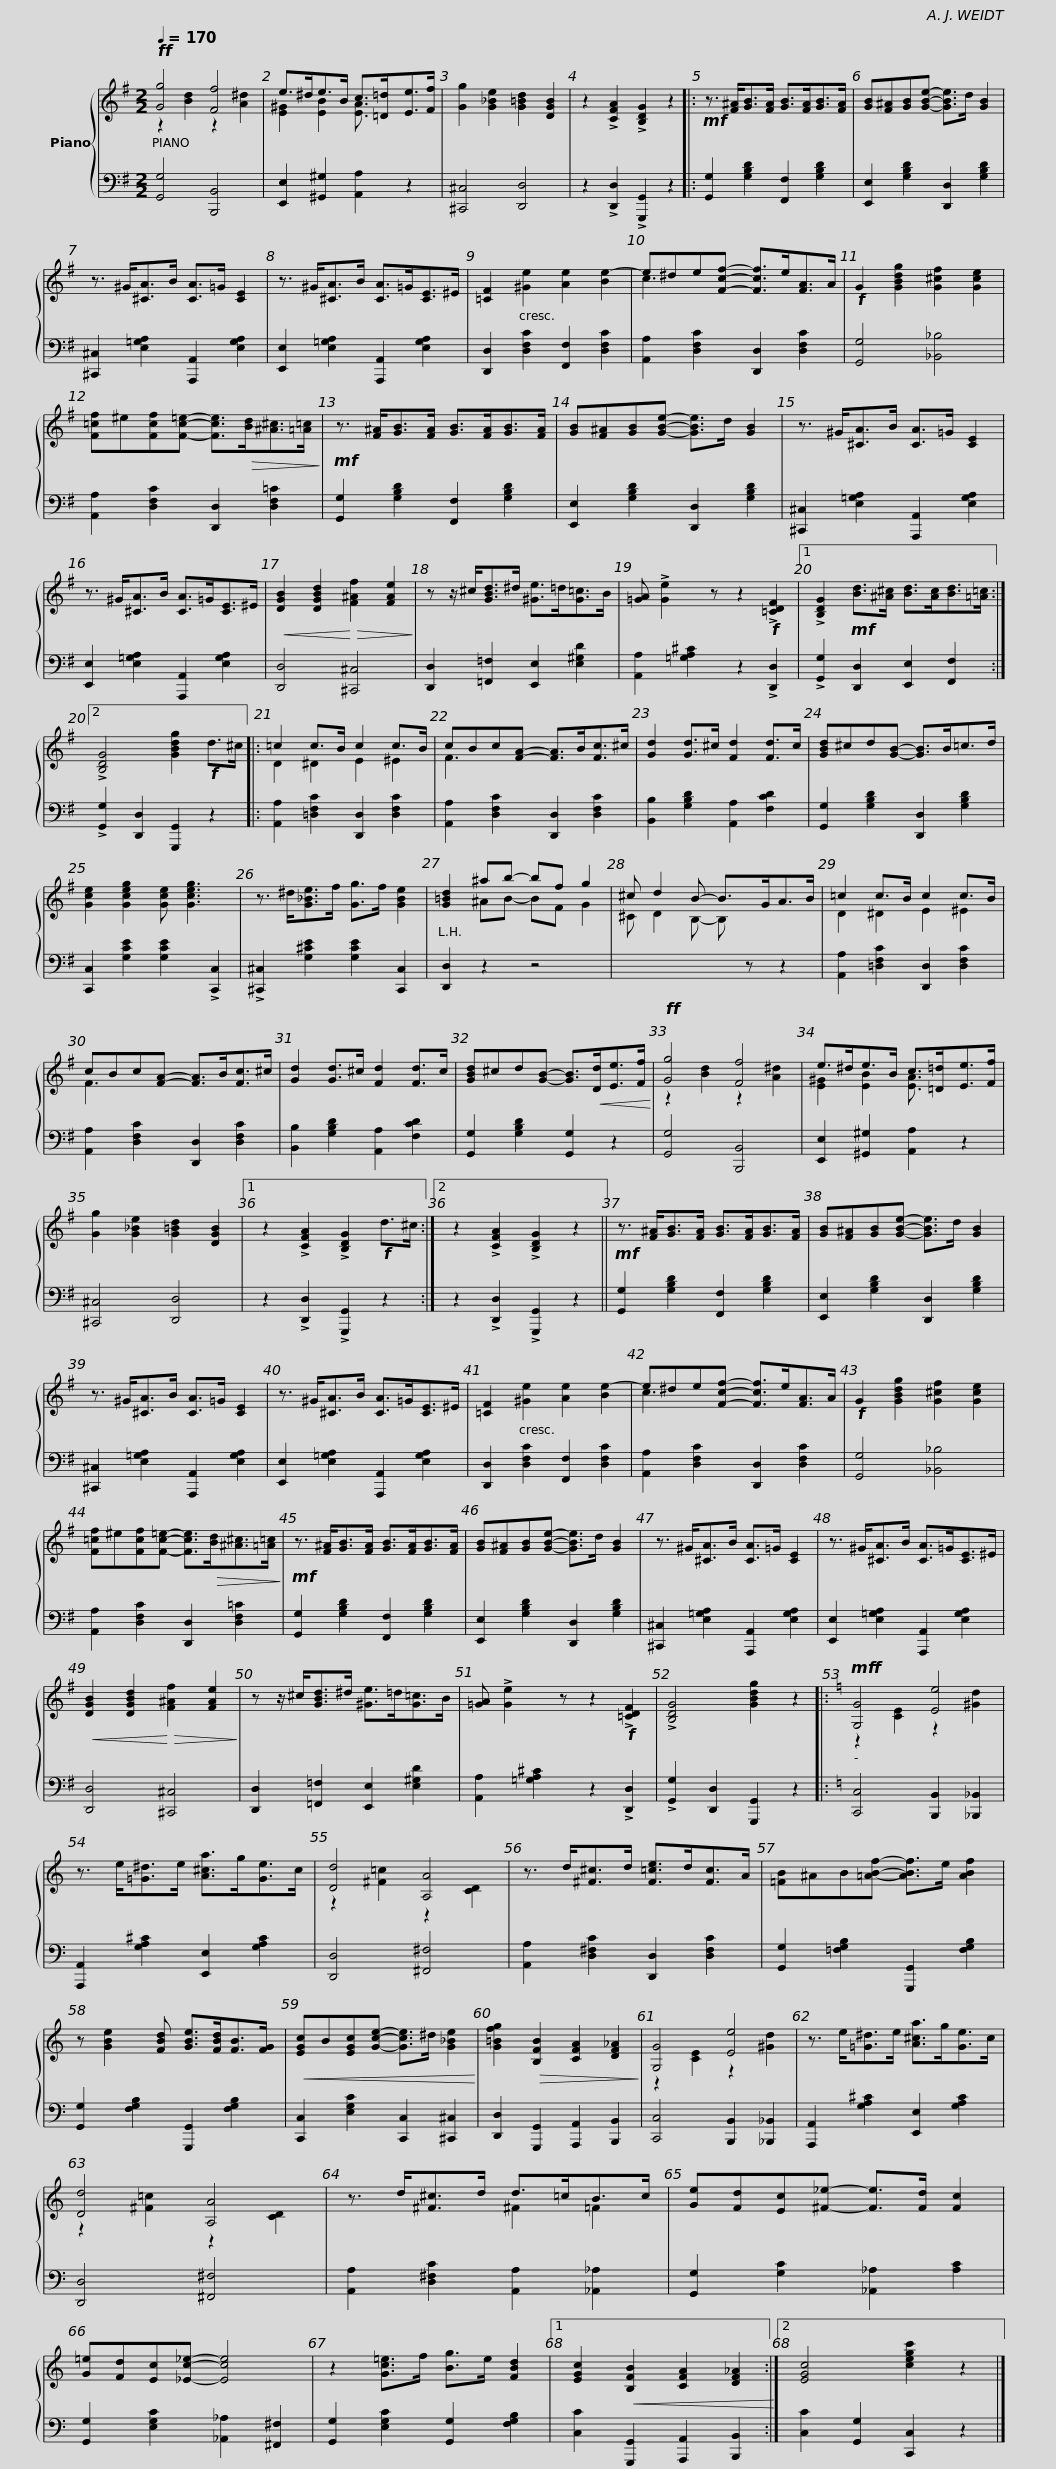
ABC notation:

X:1
%%score { ( 1 2 ) | 3 }
L:1/8
Q:1/4=170
M:2/2
I:linebreak $
K:G
V:1 treble
V:2 treble
V:3 bass
V:1
!ff! [Gg]4 [Ff]4 | e>^de>B c>[=D=d][Ee]>[Ff] | [Gg]2 [G_Be]2 [G=Bd]2 [DGB]2 | z2 !>![CFA]2 !>![B,DG]2 z2 |:$!mf! z3/2 [F^A]<[GB][FA]/ [GB]>[FA][GB]>[FA] | %5
 [GB][F^A][GB][GBe]- [GBe]>d [GB]2 | z3/2 ^G<[^CA]B/ [CA]>=G [CE]2 | z3/2 ^G<[^CA]B/ [CA]>=G[CE]>^E |$ [=CF]2 [^Ge]2 [Ae]2 [Be-]2 | e^de[Fcf]- [Fcf]>e[FA]>A | %10
!f! G2 [GBdg]2 [G^cf]2 [Gce]2 | [F=cf]^e[Fcf][Fc=e]- [Fce]>!>(![Bd][^A^c]>[=A=c]!>)! |!mf! z3/2 [F^A]<[GB][FA]/ [GB]>[FA][GB]>[FA] | [GB][F^A][GB][GBe]- [GBe]>d [GB]2 |$ z3/2 ^G<[^CA]B/ [CA]>=G [CE]2 | %15
 z3/2 ^G<[^CA]B/ [CA]>=G[CE]>^E |!<(! [DGB]2 [DGBd]2!<)!!>(! [F^Af]2 [FAe]2!>)! | z z/ ^c<[GBd]^d/ [^Ge]>=d[G=c]>B |$ [=GA] !>![Ge]2 z z2!f! !>![=CDF]2 |1 !>![B,DG]2!mf! [Bd]>[^A^c] [Bd]>[Ac][Bd]>[=A=c] :|2 %20
 !>![B,DG]4 [GBdg]2!f! d>^c |: =c2 c>B c2 c>B | cBc[FA]- [FA]>B[Fc]>^c |$ [Gd]2 [Gd]>^c [Fd]2 [Fd]>c | [GBd]^cd[GB]- [GB]>B=c>d | %25
 [Gce]2 [Gceg]2 [Gce] [Gceg]3 | z3/2 ^d<[G_Be]f/ [Gg]>f [GBe]2 | [G=Bd]2 ^ab- bf g2 |$ ^c d2 B- B>GA>B | =c2 c>B c2 c>B | %30
 cBc[FA]- [FA]>B[Fc]>^c | [Gd]2 [Gd]>^c [Fd]2 [Fd]>c | [GBd]^cd[GB]- [GB]>!<(![Dd][Ee]>[Ff]!<)! |$!ff! [Gg]4 [Ff]4 | e>^de>B c>[=D=d][Ee]>[Ff] | %35
 [Gg]2 [G_Be]2 [G=Bd]2 [DGB]2 |1 z2 !>![CFA]2 !>![B,DG]2!f! d>^c :|2 z2 !>![CFA]2 !>![B,DG]2 z2 ||$!mf! z3/2 [F^A]<[GB][FA]/ [GB]>[FA][GB]>[FA] | [GB][F^A][GB][GBe]- [GBe]>d [GB]2 | %40
 z3/2 ^G<[^CA]B/ [CA]>=G [CE]2 | z3/2 ^G<[^CA]B/ [CA]>=G[CE]>^E | [=CF]2 [^Ge]2 [Ae]2 [Be-]2 |$ e^de[Fcf]- [Fcf]>e[FA]>A |!f! G2 [GBdg]2 [G^cf]2 [Gce]2 | %45
 [F=cf]^e[Fcf][Fc=e]- [Fce]>!>(![Bd][^A^c]>[=A=c]!>)! |!mf! z3/2 [F^A]<[GB][FA]/ [GB]>[FA][GB]>[FA] | [GB][F^A][GB][GBe]- [GBe]>d [GB]2 |$ z3/2 ^G<[^CA]B/ [CA]>=G [CE]2 | z3/2 ^G<[^CA]B/ [CA]>=G[CE]>^E | %50
!<(! [DGB]2 [DGBd]2!<)!!>(! [F^Af]2 [FAe]2!>)! | z z/ ^c<[GBd]^d/ [^Ge]>=d[G=c]>B |$ [=GA] !>![Ge]2 z z2!f! !>![=CDF]2 | !>![B,DG]4 [GBdg]2 z2 |:[K:C]!mf!!f! [G,G]4 [Ee]4 | %55
 z3/2 e<[=G^d]e/ [A^ca]>g[Ge]>c | [Dd]4 [A,A]4 |$ z3/2 d<[^F^c]d/ [F=ce]>d[Fc]>A | [=FB]^AB[=ABf]- [ABf]>e [ABf]2 | z [GBe]2 [FBd] [GBe]>[FBd][FB]>[FG] | %60
!<(! [EGc]B[EGc][Gce]- [Gce]>^d [G_Be]2!<)! | [G=Bfg]2!>(! [B,FB]2 [CFA]2 [DF_A]2!>)! |$ [G,G]4 [Ee]4 | z3/2 e<[=G^d]e/ [A^ca]>g[Ge]>c | [Dd]4 [A,A]4 | %65
 z3/2 d<[^F^c]d/ d>=cB>c |$ [Ge][Fd][Ec][^F_e]- [Fe]>[Fd] [Fc]2 | [G=e][Fd][Ec][_Ec_e]- [Ece]4 | z2 [Gc=e]>f [Bg]>e [FBd]2 |1 [EGc]2!<(! [B,FB]2 [CFA]2 [DF_A]2!<)! :|2 %70
 [EGc]4 [cegc']2 z2 |] %71
V:2
 z2 [Bd]2 z2 [A^d]2 | [E^G]2 [EB]2 [EA]3/2 x5/2 | x8 | x8 |:$ x8 | %5
 x8 | x8 | x8 |$ x8 | c3 x5 | %10
 x8 | x8 | x8 | x8 |$ x8 | %15
 x8 | x8 | x8 |$ x8 |1 x8 :|2 %20
 x8 |: D2 ^D2 E2 ^E2 | F3 x5 |$ x8 | x8 | %25
 x8 | x8 | x2 ^AB- BF G2 |$ ^C D2 B,- B, x3 | D2 ^D2 E2 ^E2 | %30
 F3 x5 | x8 | x8 |$ z2 [Bd]2 z2 [A^d]2 | [E^G]2 [EB]2 [EA]3/2 x5/2 | %35
 x8 |1 x8 :|2 x8 ||$ x8 | x8 | %40
 x8 | x8 | x8 |$ c3 x5 | x8 | %45
 x8 | x8 | x8 |$ x8 | x8 | %50
 x8 | x8 |$ x8 | x8 |:[K:C] z2 [CE]2 z2 [^Gd]2 | %55
 x8 | z2 [^F=c]2 z2 [CD]2 |$ x8 | x8 | x8 | %60
 x8 | x8 |$ z2 [CE]2 z2 [^Gd]2 | x8 | z2 [^F=c]2 z2 [CD]2 | %65
 x4 ^F2 =F2 |$ x8 | x8 | x8 |1 x8 :|2 %70
 x8 |] %71
V:3
 [G,,G,]4 [B,,,B,,]4 | [E,,E,]2 [^G,,^G,]2 [A,,A,]2 z2 | [^C,,^C,]4 [D,,D,]4 | z2 !>![D,,D,]2 !>![G,,,G,,]2 z2 |:$ [G,,G,]2 [G,B,D]2 [F,,F,]2 [G,B,D]2 | %5
 [E,,E,]2 [G,B,D]2 [D,,D,]2 [G,B,D]2 | [^C,,^C,]2 [E,=G,A,]2 [A,,,A,,]2 [E,G,A,]2 | [E,,E,]2 [E,=G,A,]2 [A,,,A,,]2 [E,G,A,]2 |$ [D,,D,]2 [D,F,C]2 [F,,F,]2 [D,F,C]2 | [A,,A,]2 [D,F,C]2 [D,,D,]2 [D,F,C]2 | %10
 [G,,G,]4 [_B,,_B,]4 | [A,,A,]2 [D,F,C]2 [D,,D,]2 [D,F,=C]2 | [G,,G,]2 [G,B,D]2 [F,,F,]2 [G,B,D]2 | [E,,E,]2 [G,B,D]2 [D,,D,]2 [G,B,D]2 |$ [^C,,^C,]2 [E,=G,A,]2 [A,,,A,,]2 [E,G,A,]2 | %15
 [E,,E,]2 [E,=G,A,]2 [A,,,A,,]2 [E,G,A,]2 | [D,,D,]4 [^C,,^C,]4 | [D,,D,]2 [=F,,=F,]2 [E,,E,]2 [E,^G,D]2 |$ [A,,A,]2 [=G,A,^C]2 z2 !>![D,,D,]2 |1 !>![G,,G,]2 [D,,D,]2 [E,,E,]2 [F,,F,]2 :|2 %20
 !>![G,,G,]2 [D,,D,]2 [G,,,G,,]2 z2 |: [A,,A,]2 [=D,F,C]2 [D,,D,]2 [D,F,C]2 | [A,,A,]2 [D,F,C]2 [D,,D,]2 [D,F,C]2 |$ [B,,B,]2 [G,B,D]2 [A,,A,]2 [F,CD]2 | [G,,G,]2 [G,B,D]2 [D,,D,]2 [G,B,D]2 | %25
 [C,,C,]2 [G,CE]2 [G,CE]2 !>![C,,C,]2 | !>![^C,,^C,]2 [G,^CE]2 [G,CE]2 [C,,C,]2 | [D,,D,]2 z2 z4 |$ x4 x z z2 | [A,,A,]2 [=D,F,C]2 [D,,D,]2 [D,F,C]2 | %30
 [A,,A,]2 [D,F,C]2 [D,,D,]2 [D,F,C]2 | [B,,B,]2 [G,B,D]2 [A,,A,]2 [F,CD]2 | [G,,G,]2 [G,B,D]2 [G,,G,]2 z2 |$ [G,,G,]4 [B,,,B,,]4 | [E,,E,]2 [^G,,^G,]2 [A,,A,]2 z2 | %35
 [^C,,^C,]4 [D,,D,]4 |1 z2 !>![D,,D,]2 !>![G,,,G,,]2 z2 :|2 z2 !>![D,,D,]2 !>![G,,,G,,]2 z2 ||$ [G,,G,]2 [G,B,D]2 [F,,F,]2 [G,B,D]2 | [E,,E,]2 [G,B,D]2 [D,,D,]2 [G,B,D]2 | %40
 [^C,,^C,]2 [E,=G,A,]2 [A,,,A,,]2 [E,G,A,]2 | [E,,E,]2 [E,=G,A,]2 [A,,,A,,]2 [E,G,A,]2 | [D,,D,]2 [D,F,C]2 [F,,F,]2 [D,F,C]2 |$ [A,,A,]2 [D,F,C]2 [D,,D,]2 [D,F,C]2 | [G,,G,]4 [_B,,_B,]4 | %45
 [A,,A,]2 [D,F,C]2 [D,,D,]2 [D,F,=C]2 | [G,,G,]2 [G,B,D]2 [F,,F,]2 [G,B,D]2 | [E,,E,]2 [G,B,D]2 [D,,D,]2 [G,B,D]2 |$ [^C,,^C,]2 [E,=G,A,]2 [A,,,A,,]2 [E,G,A,]2 | [E,,E,]2 [E,=G,A,]2 [A,,,A,,]2 [E,G,A,]2 | %50
 [D,,D,]4 [^C,,^C,]4 | [D,,D,]2 [=F,,=F,]2 [E,,E,]2 [E,^G,D]2 |$ [A,,A,]2 [=G,A,^C]2 z2 !>![D,,D,]2 | !>![G,,G,]2 [D,,D,]2 [G,,,G,,]2 z2 |:[K:C] [C,,C,]4 [B,,,B,,]2 [_B,,,_B,,]2 | %55
 [A,,,A,,]2 [G,A,^C]2 [E,,E,]2 [G,A,C]2 | [D,,D,]4 [^F,,^F,]4 |$ [A,,A,]2 [D,^F,C]2 [D,,D,]2 [D,F,C]2 | [G,,G,]2 [=F,G,B,]2 [G,,,G,,]2 [F,G,B,]2 | [G,,G,]2 [F,G,B,]2 [G,,,G,,]2 [F,G,B,]2 | %60
 [C,,C,]2 [E,G,C]2 [C,,C,]2 [^C,,^C,]2 | [D,,D,]2 [G,,,G,,]2 [A,,,A,,]2 [B,,,B,,]2 |$ [C,,C,]4 [B,,,B,,]2 [_B,,,_B,,]2 | [A,,,A,,]2 [G,A,^C]2 [E,,E,]2 [G,A,C]2 | [D,,D,]4 [^F,,^F,]4 | %65
 [A,,A,]2 [D,^F,C]2 [A,,A,]2 [_A,,_A,]2 |$ [G,,G,]2 [G,C]2 [_A,,_A,]2 [A,C]2 | [G,,G,]2 [E,G,C]2 [_A,,_A,]2 [^F,,^F,]2 | [G,,G,]2 [E,G,C]2 [G,,G,]2 [F,G,B,]2 |1 [C,C]2 [G,,,G,,]2 [A,,,A,,]2 [B,,,B,,]2 :|2 %70
 [C,C]2 [G,,G,]2 [C,,C,]2 z2 |] %71
